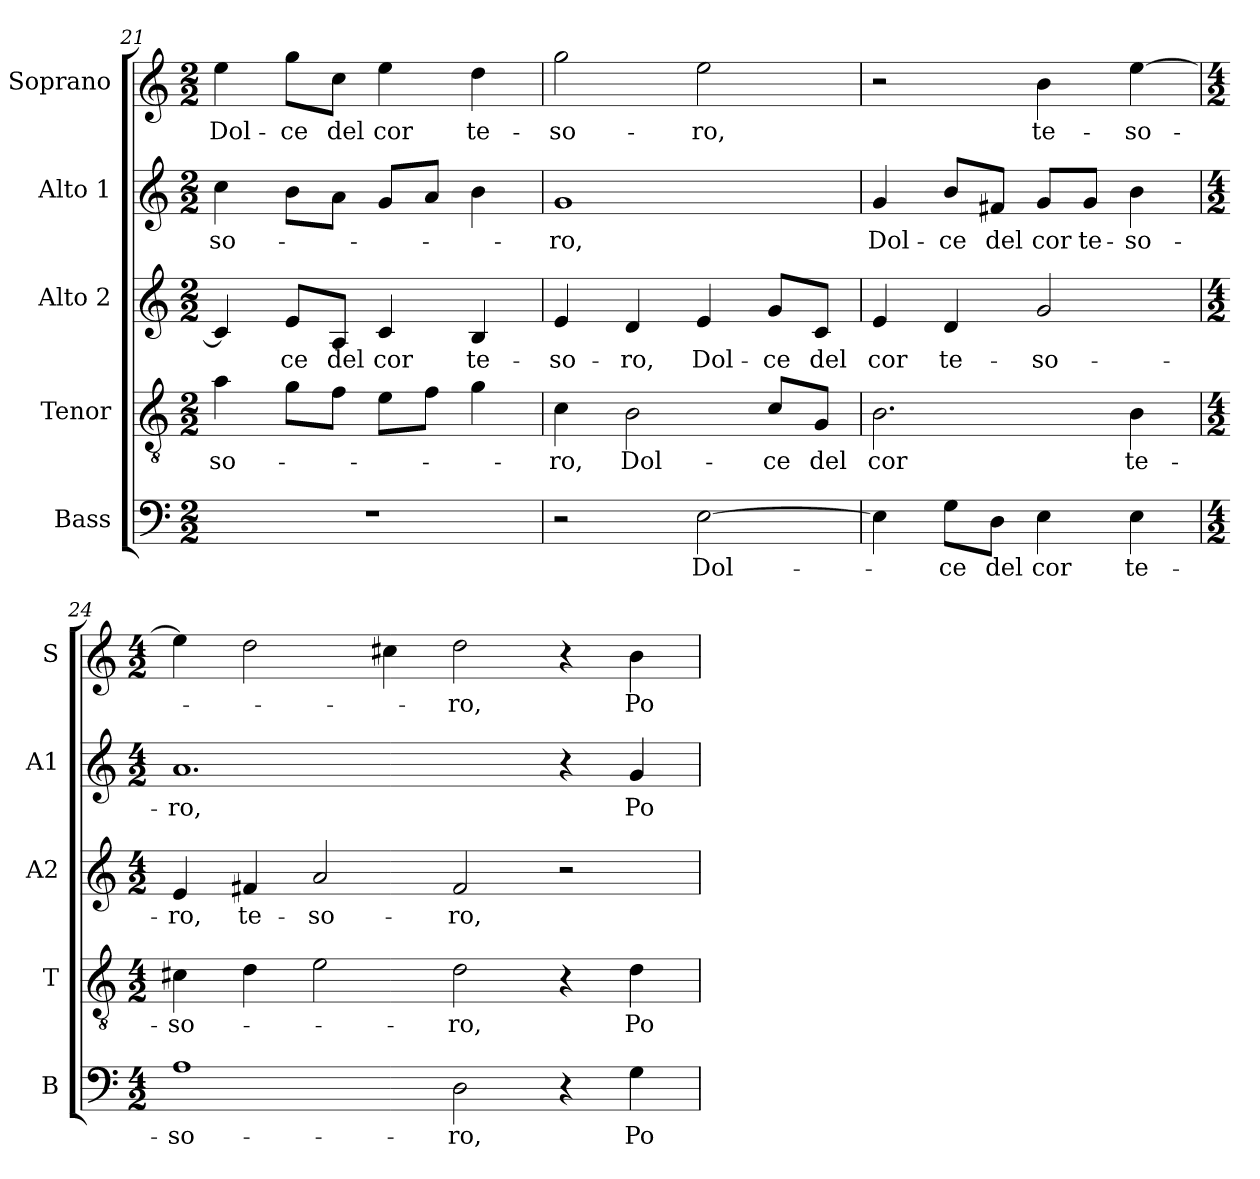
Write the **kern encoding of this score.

**kern	**text	**kern	**text	**kern	**text	**kern	**text	**kern	**text
*part5	*part5	*part4	*part4	*part3	*part3	*part2	*part2	*part1	*part1
*staff5	*staff5	*staff4	*staff4	*staff3	*staff3	*staff2	*staff2	*staff1	*staff1
*I"Bass	*	*I"Tenor	*	*I"Alto 2	*	*I"Alto 1	*	*I"Soprano	*
*I'B	*	*I'T	*	*I'A2	*	*I'A1	*	*I'S	*
*clefF4	*	*clefGv2	*	*clefG2	*	*clefG2	*	*clefG2	*
*	*	*ITrd7c12	*	*	*	*	*	*	*
*k[]	*	*k[]	*	*k[]	*	*k[]	*	*k[]	*
*C:	*	*C:	*	*C:	*	*C:	*	*C:	*
*M2/2	*	*M2/2	*	*M2/2	*	*M2/2	*	*M2/2	*
=21	=21	=21	=21	=21	=21	=21	=21	=21	=21
!	!	!	!LO:LY:b:color=#000000	!	!	!	!	!	!
!	!	!	!	!	!	!	!LO:LY:b:color=#000000	!	!
!	!	!	!	!	!	!	!	!	!LO:LY:b:color=#000000
1r	.	4Ai\	-so-	4ci/]	.	4cci\	-so-	4eei\	Dol-
!	!	!	!	!	!LO:LY:b:color=#000000	!	!	!	!
!	!	!	!	!	!	!	!	!	!LO:LY:b:color=#000000
.	.	8Gi\L	.	8ei/L	-ce	8bi\L	.	8ggi\L	-ce
!	!	!	!	!	!LO:LY:b:color=#000000	!	!	!	!
!	!	!	!	!	!	!	!	!	!LO:LY:b:color=#000000
.	.	8Fi\J	.	8Ai/J	del	8ai\J	.	8cci\J	del
!	!	!	!	!	!LO:LY:b:color=#000000	!	!	!	!
!	!	!	!	!	!	!	!	!	!LO:LY:b:color=#000000
.	.	8Ei\L	.	4ci/	cor	8gi/L	.	4eei\	cor
.	.	8Fi\J	.	.	.	8ai/J	.	.	.
!	!	!	!	!	!LO:LY:b:color=#000000	!	!	!	!
!	!	!	!	!	!	!	!	!	!LO:LY:b:color=#000000
.	.	4Gi\	.	4Bi/	te-	4bi\	.	4ddi\	te-
=22	=22	=22	=22	=22	=22	=22	=22	=22	=22
!	!	!	!LO:LY:b:color=#000000	!	!	!	!	!	!
!	!	!	!	!	!LO:LY:b:color=#000000	!	!	!	!
!	!	!	!	!	!	!	!LO:LY:b:color=#000000	!	!
!	!	!	!	!	!	!	!	!	!LO:LY:b:color=#000000
2r	.	4Ci\	-ro,	4ei/	-so-	1gi	-ro,	2ggi\	-so-
!	!	!	!LO:LY:b:color=#000000	!	!	!	!	!	!
!	!	!	!	!	!LO:LY:b:color=#000000	!	!	!	!
.	.	2BBi\	Dol-	4di/	-ro,	.	.	.	.
!	!LO:LY:b:color=#000000	!	!	!	!	!	!	!	!
!	!	!	!	!	!LO:LY:b:color=#000000	!	!	!	!
!	!	!	!	!	!	!	!	!	!LO:LY:b:color=#000000
[2Ei\	Dol-	.	.	4ei/	Dol-	.	.	2eei\	-ro,
!	!	!	!LO:LY:b:color=#000000	!	!	!	!	!	!
!	!	!	!	!	!LO:LY:b:color=#000000	!	!	!	!
.	.	8Ci/L	-ce	8gi/L	-ce	.	.	.	.
!	!	!	!LO:LY:b:color=#000000	!	!	!	!	!	!
!	!	!	!	!	!LO:LY:b:color=#000000	!	!	!	!
.	.	8GGi/J	del	8ci/J	del	.	.	.	.
!!LO:PB:g=z
=23	=23	=23	=23	=23	=23	=23	=23	=23	=23
!	!	!	!LO:LY:b:color=#000000	!	!	!	!	!	!
!	!	!	!	!	!LO:LY:b:color=#000000	!	!	!	!
!	!	!	!	!	!	!	!LO:LY:b:color=#000000	!	!
4Ei\]	.	2.BBi\	cor	4ei/	cor	4gi/	Dol-	2r	.
!	!LO:LY:b:color=#000000	!	!	!	!	!	!	!	!
!	!	!	!	!	!LO:LY:b:color=#000000	!	!	!	!
!	!	!	!	!	!	!	!LO:LY:b:color=#000000	!	!
8Gi\L	-ce	.	.	4di/	te-	8bi/L	-ce	.	.
!	!LO:LY:b:color=#000000	!	!	!	!	!	!	!	!
!	!	!	!	!	!	!	!LO:LY:b:color=#000000	!	!
8Di\J	del	.	.	.	.	8f#Xi/J	del	.	.
!	!LO:LY:b:color=#000000	!	!	!	!	!	!	!	!
!	!	!	!	!	!LO:LY:b:color=#000000	!	!	!	!
!	!	!	!	!	!	!	!LO:LY:b:color=#000000	!	!
!	!	!	!	!	!	!	!	!	!LO:LY:b:color=#000000
4Ei\	cor	.	.	2gi/	-so-	8gi/L	cor	4bi\	te-
!	!	!	!	!	!	!	!LO:LY:b:color=#000000	!	!
.	.	.	.	.	.	8gi/J	te-	.	.
!	!LO:LY:b:color=#000000	!	!	!	!	!	!	!	!
!	!	!	!LO:LY:b:color=#000000	!	!	!	!	!	!
!	!	!	!	!	!	!	!LO:LY:b:color=#000000	!	!
!	!	!	!	!	!	!	!	!	!LO:LY:b:color=#000000
4Ei\	te-	4BBi\	te-	.	.	4bi\	-so-	[4eei\	-so-
=24	=24	=24	=24	=24	=24	=24	=24	=24	=24
*M4/2	*	*M4/2	*	*M4/2	*	*M4/2	*	*M4/2	*
!	!LO:LY:b:color=#000000	!	!	!	!	!	!	!	!
!	!	!	!LO:LY:b:color=#000000	!	!	!	!	!	!
!	!	!	!	!	!LO:LY:b:color=#000000	!	!	!	!
!	!	!	!	!	!	!	!LO:LY:b:color=#000000	!	!
1Ai	-so-	4C#Xi\	-so-	4ei/	-ro,	1.ai	-ro,	4eei\]	.
!	!	!	!	!	!LO:LY:b:color=#000000	!	!	!	!
.	.	4Di\	.	4f#Xi/	te-	.	.	2ddi\	.
!	!	!	!	!	!LO:LY:b:color=#000000	!	!	!	!
.	.	2Ei\	.	2ai/	-so-	.	.	.	.
.	.	.	.	.	.	.	.	4cc#Xi\	.
!	!LO:LY:b:color=#000000	!	!	!	!	!	!	!	!
!	!	!	!LO:LY:b:color=#000000	!	!	!	!	!	!
!	!	!	!	!	!LO:LY:b:color=#000000	!	!	!	!
!	!	!	!	!	!	!	!	!	!LO:LY:b:color=#000000
2Di\	-ro,	2Di\	-ro,	2f#i/	-ro,	.	.	2ddi\	-ro,
4r	.	4r	.	2r	.	4r	.	4r	.
!	!LO:LY:b:color=#000000	!	!	!	!	!	!	!	!
!	!	!	!LO:LY:b:color=#000000	!	!	!	!	!	!
!	!	!	!	!	!	!	!LO:LY:b:color=#000000	!	!
!	!	!	!	!	!	!	!	!	!LO:LY:b:color=#000000
4Gi\	Po-	4Di\	Po-	.	.	4gi/	Po-	4bi\	Po-
=	=	=	=	=	=	=	=	=	=
*-	*-	*-	*-	*-	*-	*-	*-	*-	*-
